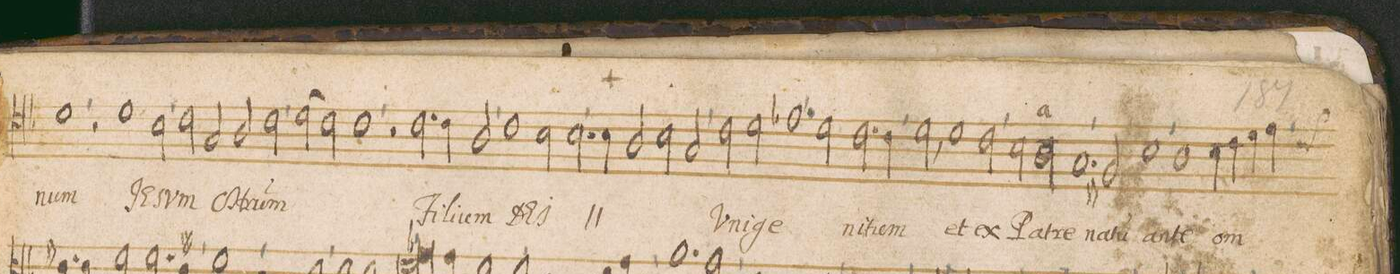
**kern	**text
*I"ALTVS	*
*clefC4	*
*k[b-]	*
*met(C|)	*
*M2/1	*
1d\	-num
=20-	=20-
2r	.
1d\	IE-
2B-\	.
=21-	=21-
2cny\	-SVM
2G/	Ch(ri)-
2A/	.
2c\	.
=22-	=22-
(>2d\	.
2c\)	.
1c\	-(s)tum
=23-	=23-
2r	.
2.c\	Fi-
4c\	-li-
2A/	-um
=24-	=24-
1c\	DE-
2B-\	-I
*	*ij
2.B-\	Fi-
=25-	=25-
4B-\	li-
2A/	-um
2B-\	DE-
2G/	-I
*	*Xij
=26-	=26-
2c\	U-
2d\	-ni-
1.e-X\	-ge-
=27-	=27-
2d\	.
2.c\	.
4c\	-ni-
=28-	=28-
2d\	-tum
1d\	et
2c\	ex
=29-	=29-
2B-\	Pa-
2A\	-tre
1.G/	na-
=30-	=30-
2F#X/	tu(m)
1B-\	an-
=31-	=31-
1A\	-te
4B-\	om-
4c\	.
4d\	.
4eny\	.
*-	*-
